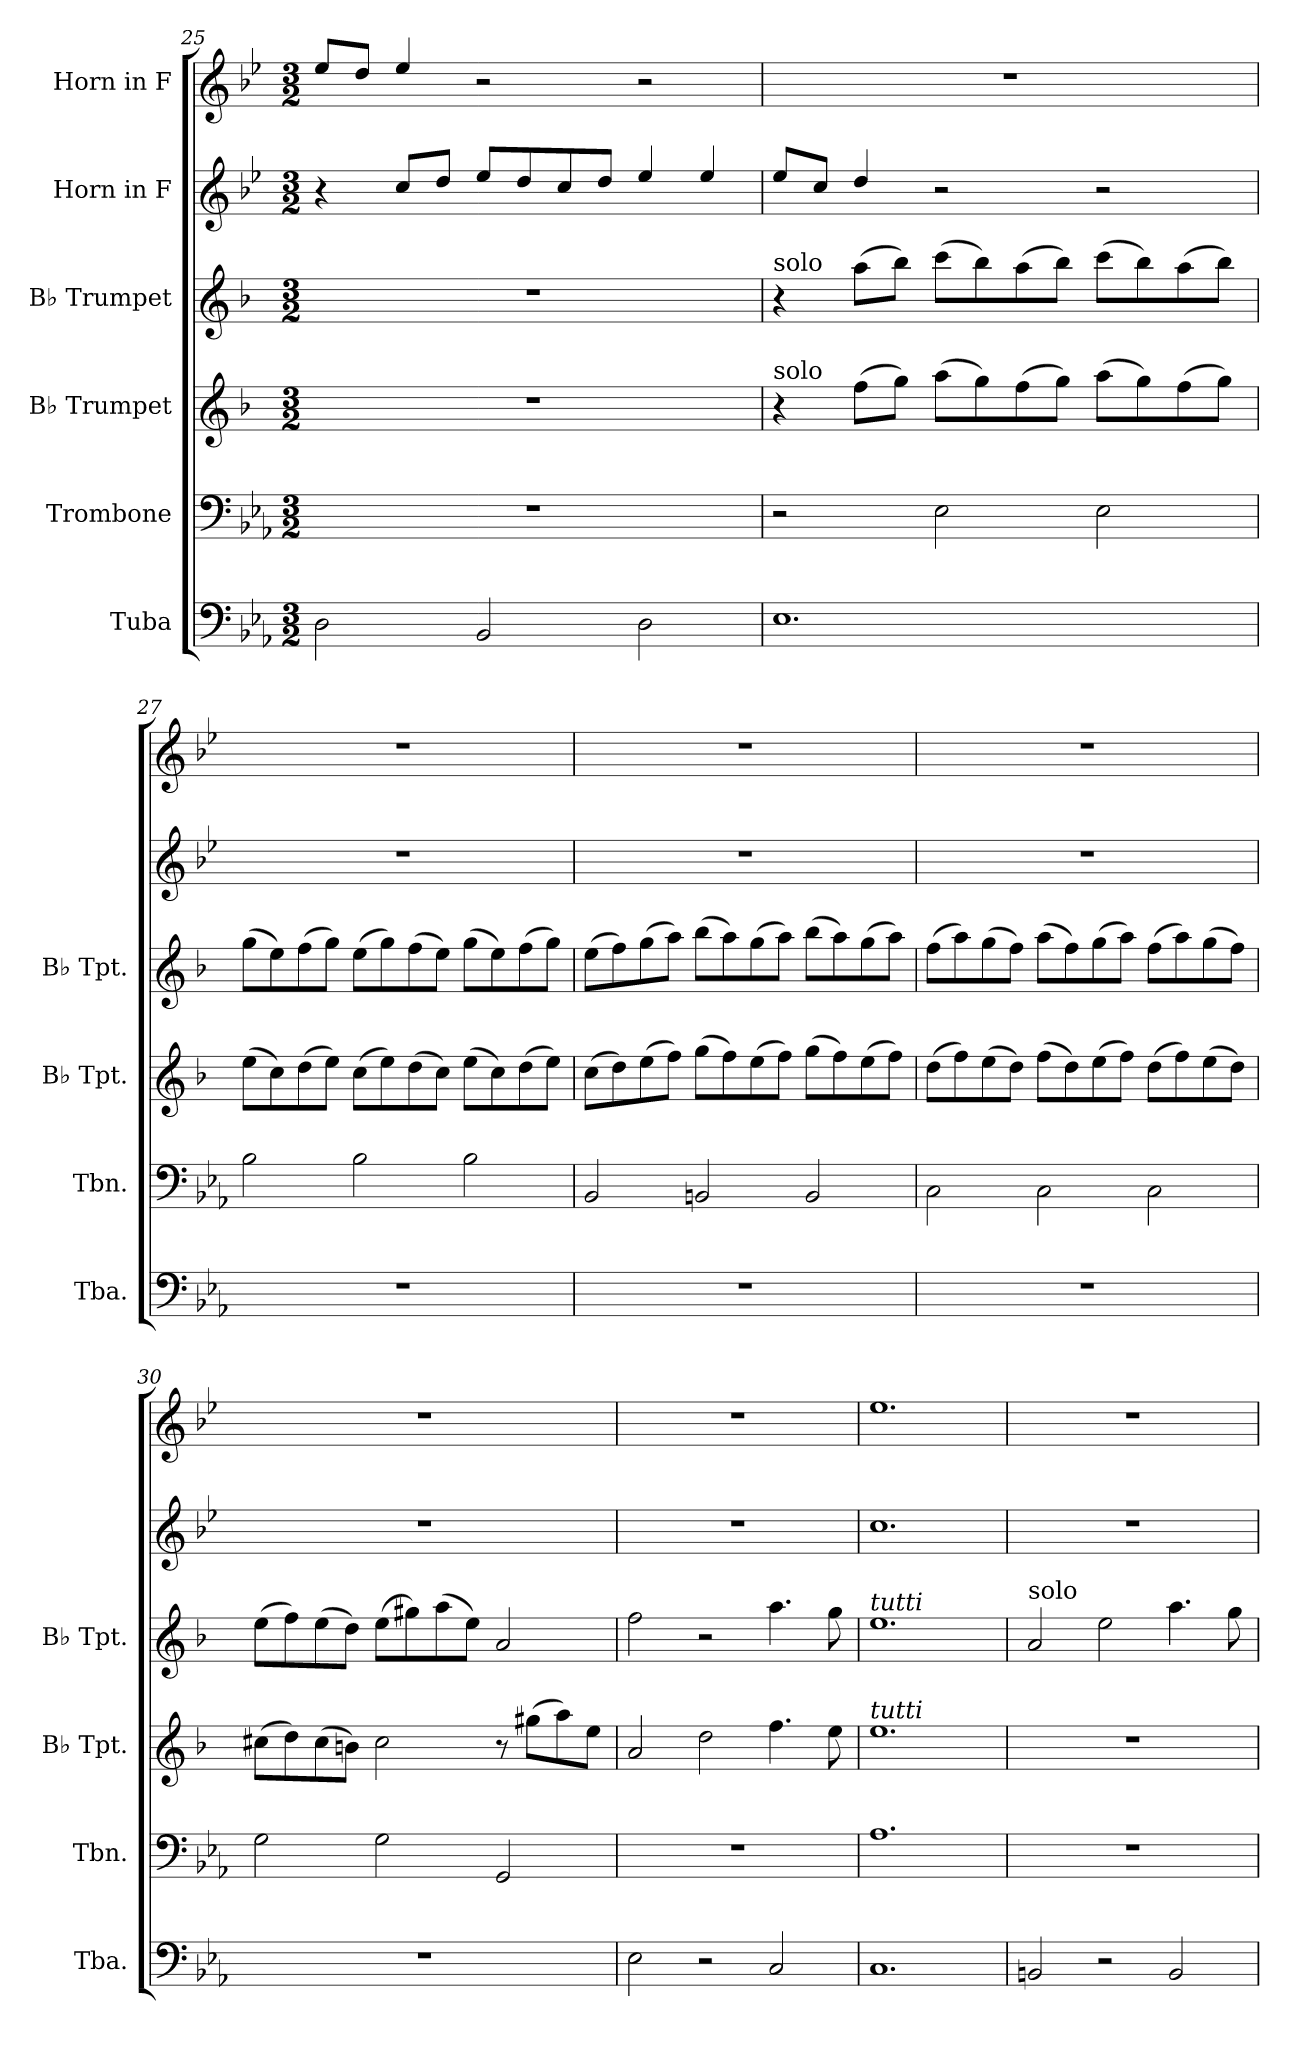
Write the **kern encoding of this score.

**kern	**kern	**kern	**kern	**kern	**kern
*part6	*part5	*part4	*part3	*part2	*part1
*staff6	*staff5	*staff4	*staff3	*staff2	*staff1
*I"Tuba	*I"Trombone	*I"B♭ Trumpet	*I"B♭ Trumpet	*I"Horn in F	*I"Horn in F
*I'Tba.	*I'Tbn.	*I'B♭ Tpt.	*I'B♭ Tpt.	*	*
!!LO:PB:g=z
*clefF4	*clefF4	*clefG2	*clefG2	*clefG2	*clefG2
*	*	*ITrd1c2	*ITrd1c2	*ITrd4c7	*ITrd4c7
*k[b-e-a-]	*k[b-e-a-]	*k[b-e-a-]	*k[b-e-a-]	*k[b-e-a-]	*k[b-e-a-]
*M3/2	*M3/2	*M3/2	*M3/2	*M3/2	*M3/2
=25	=25	=25	=25	=25	=25
2D\	1.r	1.r	1.r	4r	8a-/L
.	.	.	.	.	8g/J
.	.	.	.	8f/L	4a-/
.	.	.	.	8g/J	.
2BB-/	.	.	.	8a-/L	2r
.	.	.	.	8g/	.
.	.	.	.	8f/	.
.	.	.	.	8g/J	.
2D\	.	.	.	4a-/	2r
.	.	.	.	4a-/	.
=26	=26	=26	=26	=26	=26
!	!	!	!LO:TX:a:t=solo	!	!
!	!	!LO:TX:a:t=solo	!	!	!
1.E-	2r	4r	4r	8a-/L	1.r
.	.	.	.	8f/J	.
.	.	(>8ee-\L	(>8gg\L	4g/	.
.	.	8ff\J)	8aa-\J)	.	.
.	2E-\	(>8gg\L	(>8bb-\L	2r	.
.	.	8ff\)	8aa-\)	.	.
.	.	(>8ee-\	(>8gg\	.	.
.	.	8ff\J)	8aa-\J)	.	.
.	2E-\	(>8gg\L	(>8bb-\L	2r	.
.	.	8ff\)	8aa-\)	.	.
.	.	(>8ee-\	(>8gg\	.	.
.	.	8ff\J)	8aa-\J)	.	.
=27	=27	=27	=27	=27	=27
1.r	2B-\	(>8dd\L	(>8ff\L	1.r	1.r
.	.	8b-\)	8dd\)	.	.
.	.	(>8cc\	(>8ee-\	.	.
.	.	8dd\J)	8ff\J)	.	.
.	2B-\	(>8b-\L	(>8dd\L	.	.
.	.	8dd\)	8ff\)	.	.
.	.	(>8cc\	(>8ee-\	.	.
.	.	8b-\J)	8dd\J)	.	.
.	2B-\	(>8dd\L	(>8ff\L	.	.
.	.	8b-\)	8dd\)	.	.
.	.	(>8cc\	(>8ee-\	.	.
.	.	8dd\J)	8ff\J)	.	.
=28	=28	=28	=28	=28	=28
1.r	2BB-/	(>8b-\L	(>8dd\L	1.r	1.r
.	.	8cc\)	8ee-\)	.	.
.	.	(>8dd\	(>8ff\	.	.
.	.	8ee-\J)	8gg\J)	.	.
.	2BBn/	(>8ff\L	(>8aa-\L	.	.
.	.	8ee-\)	8gg\)	.	.
.	.	(>8dd\	(>8ff\	.	.
.	.	8ee-\J)	8gg\J)	.	.
.	2BB/	(>8ff\L	(>8aa-\L	.	.
.	.	8ee-\)	8gg\)	.	.
.	.	(>8dd\	(>8ff\	.	.
.	.	8ee-\J)	8gg\J)	.	.
!!LO:LB:g=z
=29	=29	=29	=29	=29	=29
1.r	2C\	(>8cc\L	(>8ee-\L	1.r	1.r
.	.	8ee-\)	8gg\)	.	.
.	.	(>8dd\	(>8ff\	.	.
.	.	8cc\J)	8ee-\J)	.	.
.	2C\	(>8ee-\L	(>8gg\L	.	.
.	.	8cc\)	8ee-\)	.	.
.	.	(>8dd\	(>8ff\	.	.
.	.	8ee-\J)	8gg\J)	.	.
.	2C\	(>8cc\L	(>8ee-\L	.	.
.	.	8ee-\)	8gg\)	.	.
.	.	(>8dd\	(>8ff\	.	.
.	.	8cc\J)	8ee-\J)	.	.
=30	=30	=30	=30	=30	=30
1.r	2G\	(>8bn\L	(>8dd\L	1.r	1.r
.	.	8cc\)	8ee-\)	.	.
.	.	(>8b\	(>8dd\	.	.
.	.	8an\J)	8cc\J)	.	.
.	2G\	2b\	(>8dd\L	.	.
.	.	.	8ff#X\)	.	.
.	.	.	(>8gg\	.	.
.	.	.	8dd\J)	.	.
.	2GG/	8r	2g/	.	.
.	.	(>8ff#X\L	.	.	.
.	.	8gg\)	.	.	.
.	.	8dd\J	.	.	.
=31	=31	=31	=31	=31	=31
2E-\	1.r	2g/	2ee-\	1.r	1.r
2r	.	2cc\	2r	.	.
2C/	.	4.ee-\	4.gg\	.	.
.	.	8dd\	8ff\	.	.
=32	=32	=32	=32	=32	=32
!	!	!	!LO:TX:a:i:t=tutti	!	!
!	!	!LO:TX:a:i:t=tutti	!	!	!
1.C	1.A-	1.dd	1.dd	1.f	1.a-
=33	=33	=33	=33	=33	=33
!	!	!	!LO:TX:a:t=solo	!	!
2BBn/	1.r	1.r	2g/	1.r	1.r
2r	.	.	2dd\	.	.
2BB/	.	.	4.gg\	.	.
.	.	.	8ff\	.	.
=	=	=	=	=	=
*-	*-	*-	*-	*-	*-
